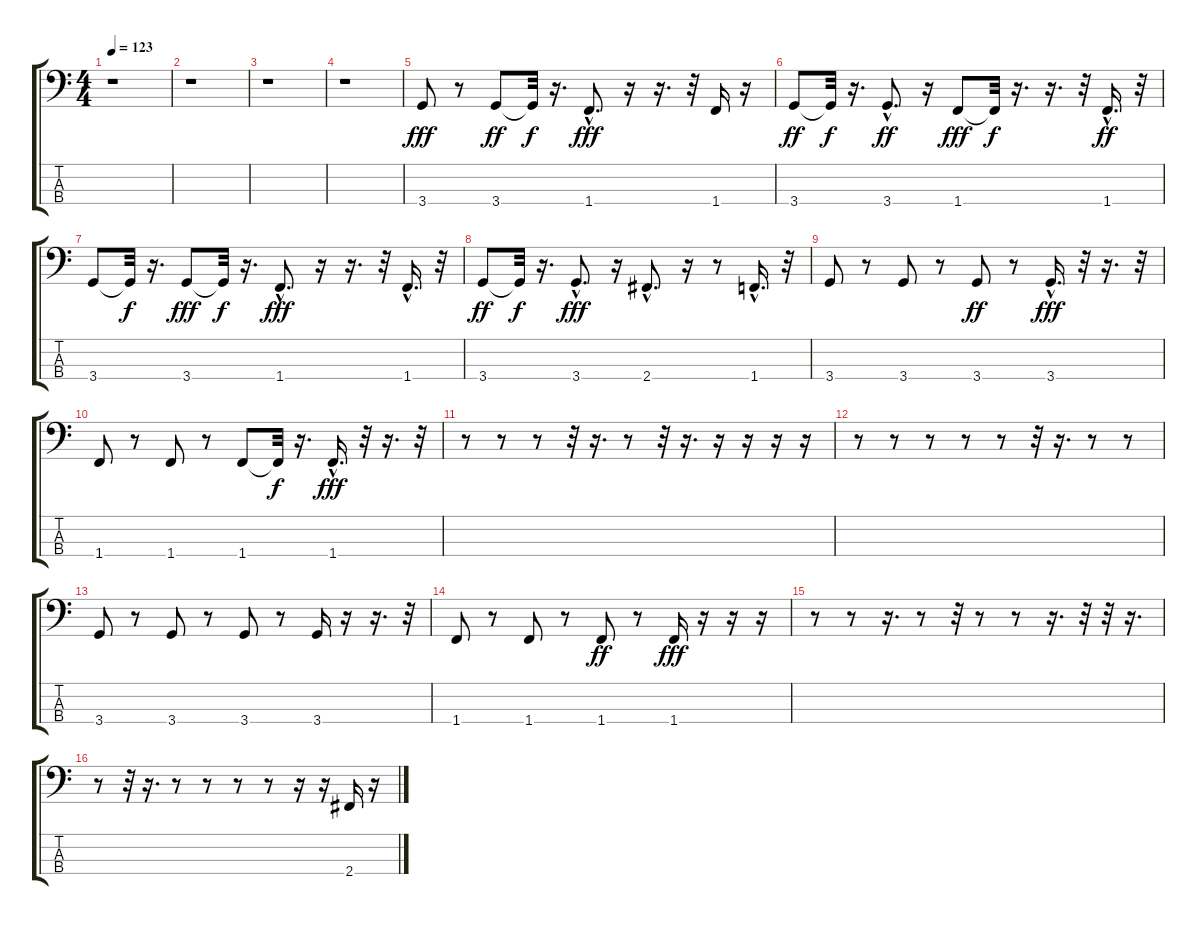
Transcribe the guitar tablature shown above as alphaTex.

\track "" {instrument electricbassfinger}
\staff {score tabs}
\tuning (G2 D2 A1 E1) {hide}
\ts (4 4)
\tempo 123
\clef f4
\ks c
r.1{dy fff} |
r.1 |
r.1 |
r.1 |
3.4.8 r.8 3.4.8{dy ff} 3.4{t}.32{dy f} r.16{d} 1.4{hac}.8{d dy fff} r.16 r.16{d} r.32 1.4.16 r.16 |
3.4.8{dy ff} 3.4{t}.32{dy f} r.16{d} 3.4{hac}.8{d dy ff} r.16 1.4.8{dy fff} 1.4{t}.32{dy f} r.16{d} r.16{d} r.32 1.4{hac}.16{d dy ff} r.32 |
3.4.8 3.4{t}.32{dy f} r.16{d} 3.4.8{dy fff} 3.4{t}.32{dy f} r.16{d} 1.4{hac}.8{d dy fff} r.16 r.16{d} r.32 1.4{hac}.16{d} r.32 |
3.4.8{dy ff} 3.4{t}.32{dy f} r.16{d} 3.4{hac}.8{d dy fff} r.16 2.4{hac}.8{d} r.16 r.8 1.4{hac}.16{d} r.32 |
3.4.8 r.8 3.4.8 r.8 3.4.8{dy ff} r.8 3.4{hac}.16{d dy fff} r.32 r.16{d} r.32 |
1.4.8 r.8 1.4.8 r.8 1.4.8 1.4{t}.32{dy f} r.16{d} 1.4{hac}.16{d dy fff} r.32 r.16{d} r.32 |
r.8 r.8 r.8 r.32 r.16{d} r.8 r.32 r.16{d} r.16 r.16 r.16 r.16 |
r.8 r.8 r.8 r.8 r.8 r.32 r.16{d} r.8 r.8 |
3.4.8 r.8 3.4.8 r.8 3.4.8 r.8 3.4.16 r.16 r.16{d} r.32 |
1.4.8 r.8 1.4.8 r.8 1.4.8{dy ff} r.8 1.4.16{dy fff} r.16 r.16 r.16 |
r.8 r.8 r.16{d} r.8 r.32 r.8 r.8 r.16{d} r.32 r.32 r.16{d} |
r.8 r.32 r.16{d} r.8 r.8 r.8 r.8 r.16 r.16 2.4.16 r.16
